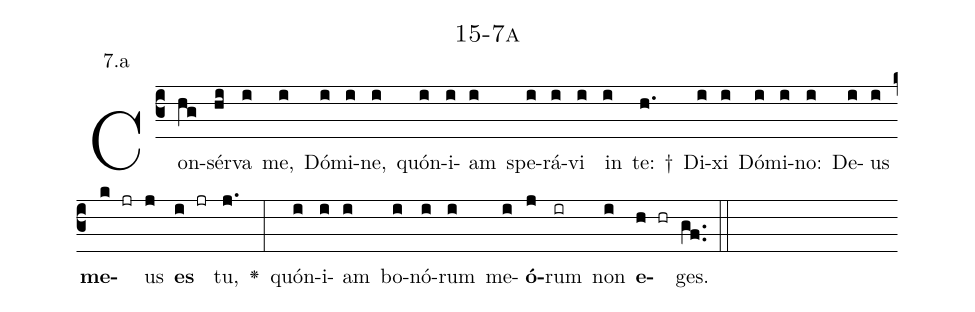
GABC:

name: 15-7a;
annotation: 7.a;
%%
(c3)Con(hg)sér(hi)va(i) me,(i) Dó(i)mi(i)ne,(i) quón(i)i(i)am(i) spe(i)rá(i)vi(i) in(i) te: †(h.) Di(i)xi(i) Dó(i)mi(i)no:(i) De(i)us(i) <b>me</b>(k jr)us(j) <b>es</b>(i jr) tu,(j.) <v>\greheightstar</v>(:) quón(i)i(i)am(i) bo(i)nó(i)rum(i) me(i)<b>ó</b>(j)rum(ir) non(i) <b>e</b>(h hr)ges.(gf..) (::)


%E(i) u(i) o(j) u(i) a(h) e.(gf..) (::)
